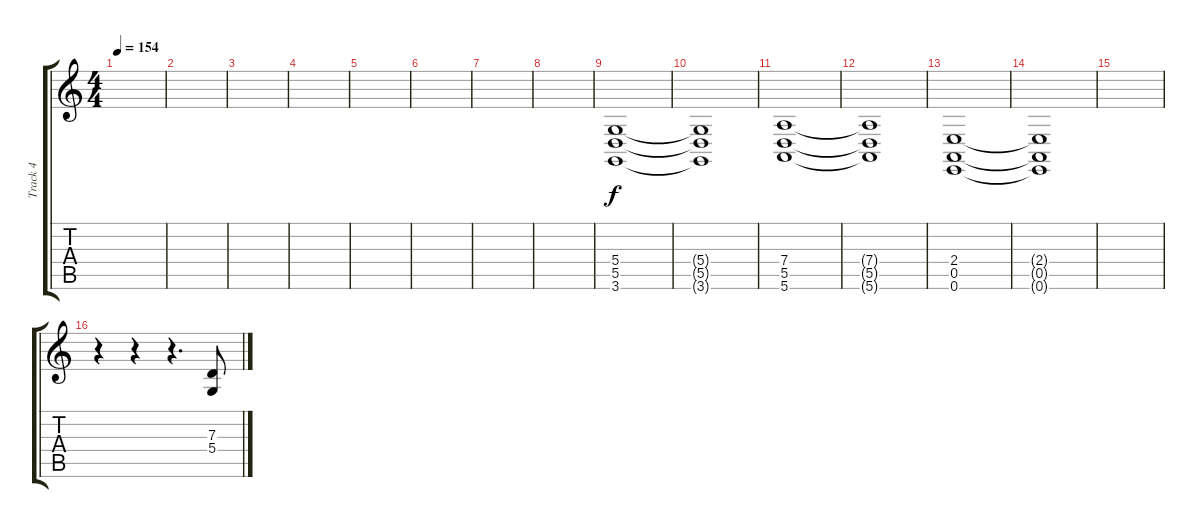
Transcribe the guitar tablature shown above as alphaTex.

\track ("Track 4" "Track 4") {instrument pad8sweep}
\staff {score tabs}
\tuning (E4 B3 G3 D3 A2 E2) {hide}
\ts (4 4)
\tempo 154
\clef g2
\ks c
|
|
|
|
|
|
|
|
(5.4 5.5 3.6).1 |
(5.4{t} 5.5{t} 3.6{t}).1 |
(7.4 5.5 5.6).1 |
(7.4{t} 5.5{t} 5.6{t}).1 |
(2.4 0.5 0.6).1 |
(2.4{t} 0.5{t} 0.6{t}).1 |
|
r.4 r.4 r.4{d} (7.3 5.4).8{volume 9 instrument pad8sweep}
